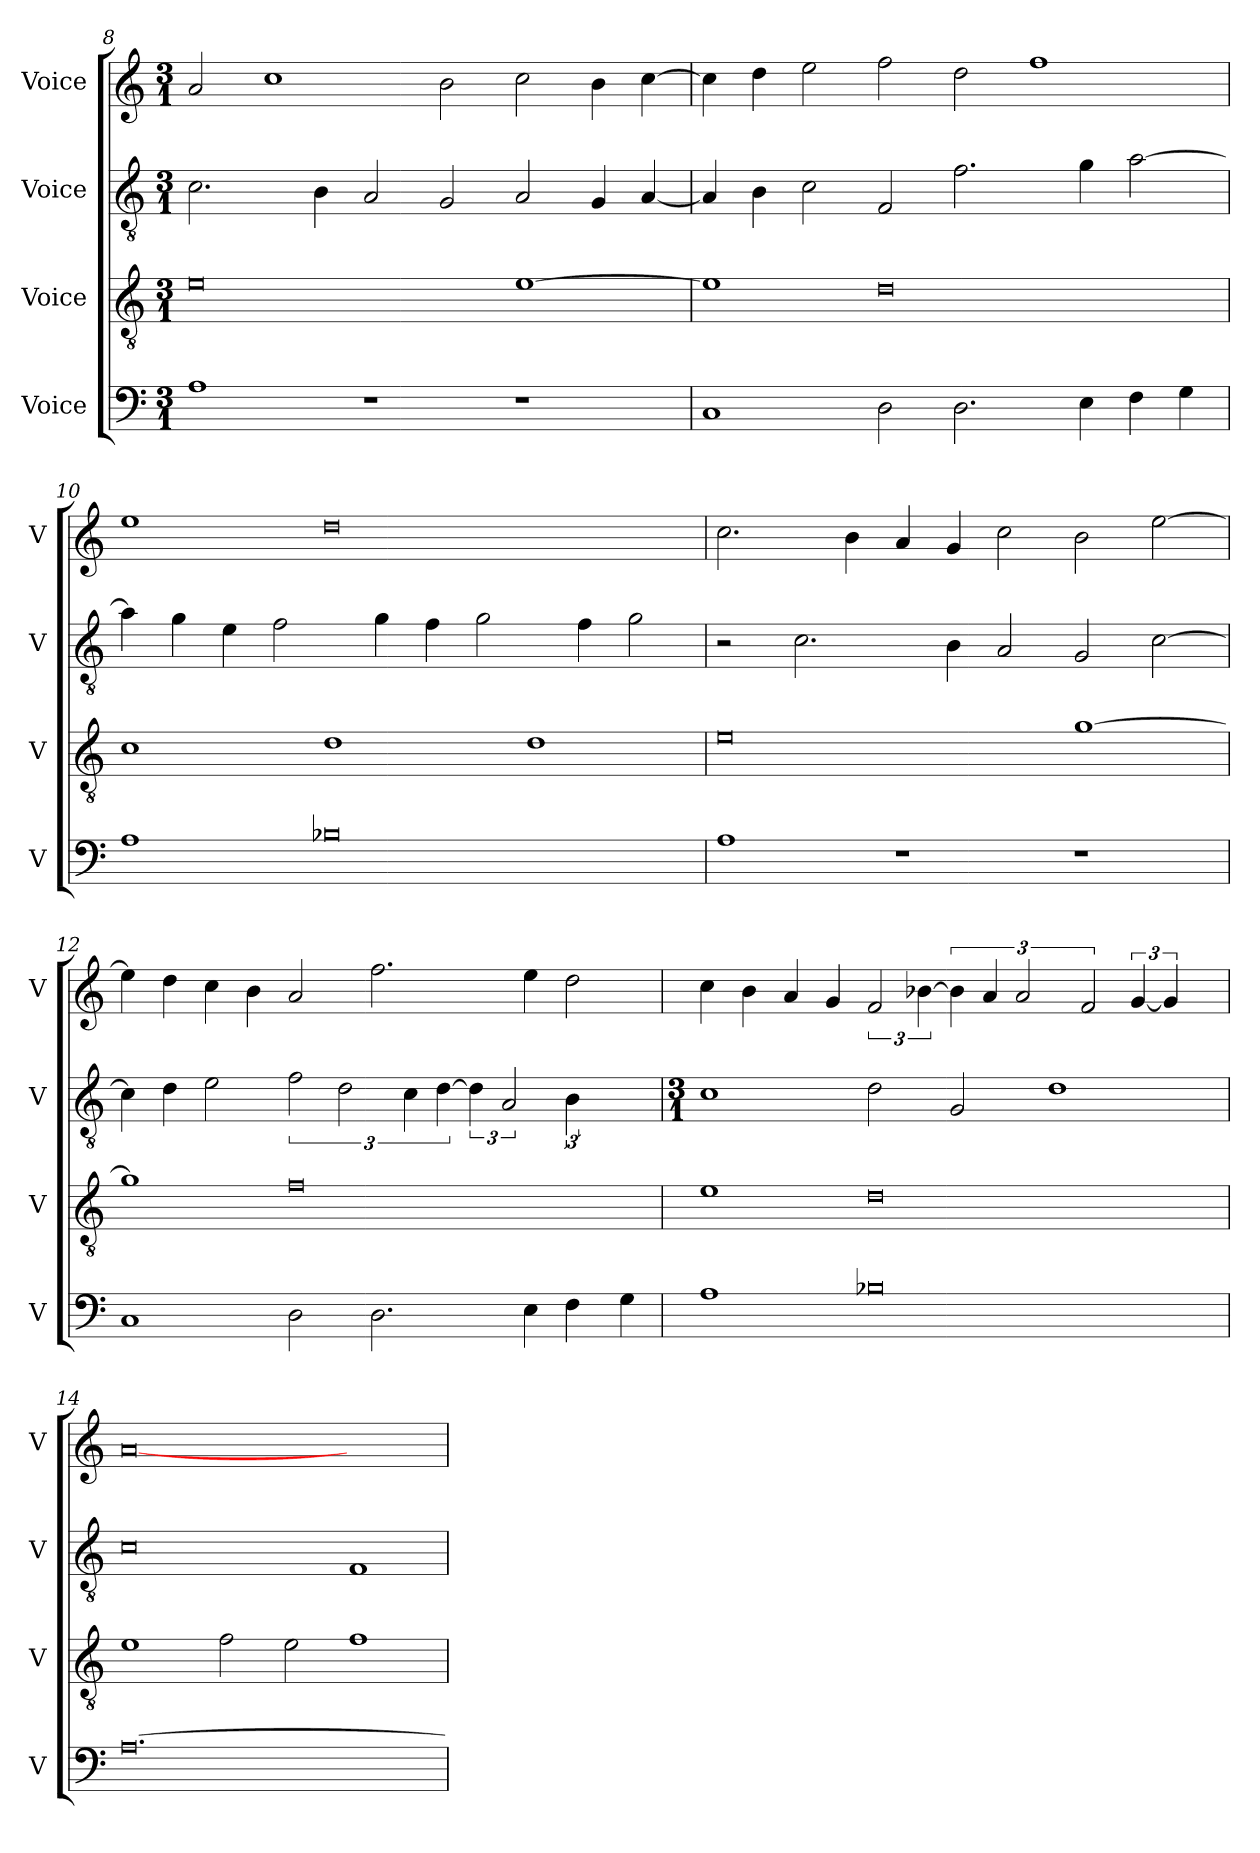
**kern	**kern	**kern	**kern
*part4	*part3	*part2	*part1
*staff4	*staff3	*staff2	*staff1
*I"Voice	*I"Voice	*I"Voice	*I"Voice
*I'V	*I'V	*I'V	*I'V
*clefF4	*clefGv2	*clefGv2	*clefG2
*k[]	*k[]	*k[]	*k[]
*M3/1	*M3/1	*M3/1	*M3/1
=8	=8	=8	=8
1A	0e	2.c\	2a/
.	.	.	1cc
.	.	4B\	.
1r	.	2A/	.
.	.	2G/	2b\
1r	[1e	2A/	2cc\
.	.	4G/	4b\
.	.	[4A/	[4cc\
!!LO:LB:g=z
=9	=9	=9	=9
1C	1e]	4A/]	4cc\]
.	.	4B\	4dd\
.	.	2c\	2ee\
2D\	0d	2F/	2ff\
2.D\	.	2.f\	2dd\
.	.	.	1ff
4E\	.	4g\	.
4F\	.	[2a\	.
4G\	.	.	.
=10	=10	=10	=10
1A	1c	4a\]	1ee
.	.	4g\	.
.	.	4e\	.
.	.	2f\	.
0B-X	1d	.	0dd
.	.	4g\	.
.	.	4f\	.
.	.	2g\	.
.	1d	.	.
.	.	4f\	.
.	.	2g\	.
!!LO:LB:g=z
=11	=11	=11	=11
1A	0e	2r	2.cc\
.	.	2.c\	.
.	.	.	4b\
1r	.	.	4a/
.	.	4B\	4g/
.	.	2A/	2cc\
1r	[1g	2G/	2b\
.	.	[2c\	[2ee\
=12	=12	=12	=12
1C	1g]	4c\]	4ee\]
.	.	4d\	4dd\
.	.	2e\	4cc\
.	.	.	4b\
2D\	0f	3f\	2a/
.	.	3d\	.
2.D\	.	.	2.ff\
.	.	6c\	.
.	.	[6d\	.
.	.	6d\]	.
.	.	3A/	.
4E\	.	.	4ee\
4F\	.	6B\	2dd\
!	!	!LO:N:vis=4..	!
.	.	3ryy	.
4G\	.	.	.
!!LO:LB:g=z
=13	=13	=13	=13
*	*	*M3/1	*
1A	1e	1c	4cc\
.	.	.	4b\
.	.	.	4a/
.	.	.	4g/
0B-X	0d	2d\	3f/
.	.	.	[6b-X\
.	.	2G/	6b-\]
.	.	.	6a/
.	.	.	3a/
.	.	1d	.
.	.	.	3f/
.	.	.	[6g/
.	.	.	6g/]
!	!	!	!LO:N:vis=8..
.	.	.	6ryy
=14	=14	=14	=14
[0.A	1e	0c	[0a
.	2f\	.	.
.	2e\	.	.
.	1f	1F	1ryy
=	=	=	=
*-	*-	*-	*-
